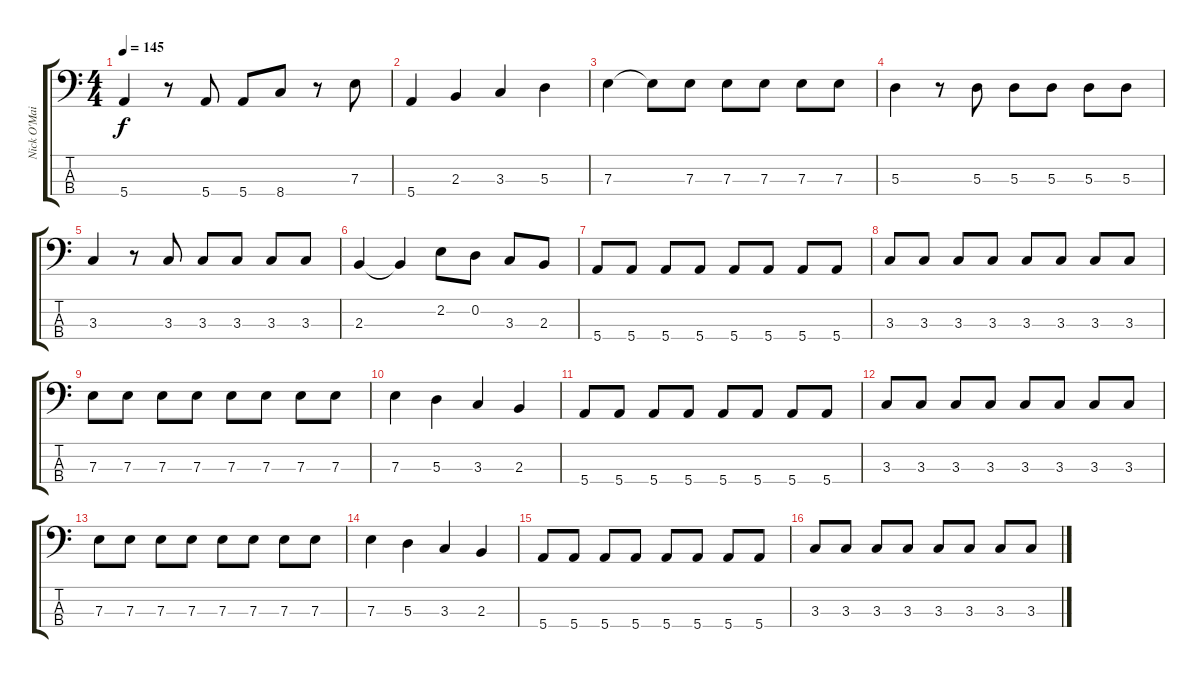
\track ("Nick O'Maily" "Nick O'Mai") {instrument electricbassfinger}
\staff {score tabs}
\tuning (G2 D2 A1 E1) {hide}
\ts (4 4)
\tempo 145
\clef f4
\ks c
5.4.4{dy f} r.8 5.4.8 5.4.8 8.4.8 r.8 7.3.8 |
5.4.4 2.3.4 3.3.4 5.3.4 |
7.3.4 7.3{t}.8 7.3.8 7.3.8 7.3.8 7.3.8 7.3.8 |
5.3.4 r.8 5.3.8 5.3.8 5.3.8 5.3.8 5.3.8 |
3.3.4 r.8 3.3.8 3.3.8 3.3.8 3.3.8 3.3.8 |
2.3.4 2.3{t}.4 2.2.8 0.2.8 3.3.8 2.3.8 |
5.4.8 5.4.8 5.4.8 5.4.8 5.4.8 5.4.8 5.4.8 5.4.8 |
3.3.8 3.3.8 3.3.8 3.3.8 3.3.8 3.3.8 3.3.8 3.3.8 |
7.3.8 7.3.8 7.3.8 7.3.8 7.3.8 7.3.8 7.3.8 7.3.8 |
7.3.4 5.3.4 3.3.4 2.3.4 |
5.4.8 5.4.8 5.4.8 5.4.8 5.4.8 5.4.8 5.4.8 5.4.8 |
3.3.8 3.3.8 3.3.8 3.3.8 3.3.8 3.3.8 3.3.8 3.3.8 |
7.3.8 7.3.8 7.3.8 7.3.8 7.3.8 7.3.8 7.3.8 7.3.8 |
7.3.4 5.3.4 3.3.4 2.3.4 |
5.4.8 5.4.8 5.4.8 5.4.8 5.4.8 5.4.8 5.4.8 5.4.8 |
3.3.8 3.3.8 3.3.8 3.3.8 3.3.8 3.3.8 3.3.8 3.3.8
